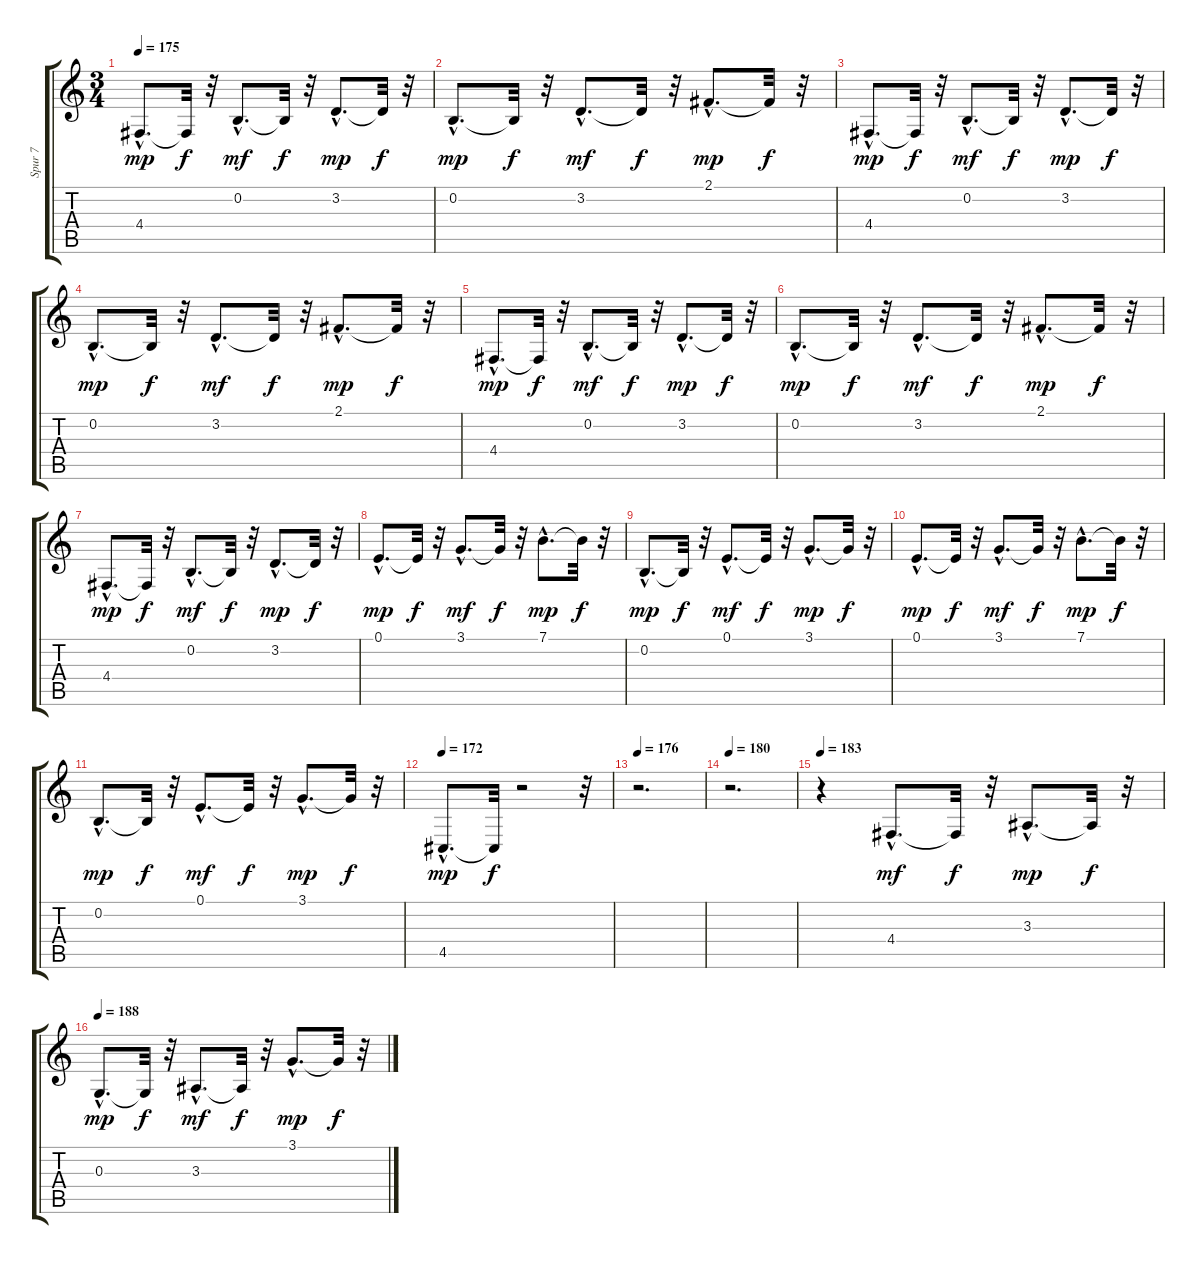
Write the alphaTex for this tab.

\track ("Spur 7" "Spur 7") {instrument electricpiano1}
\staff {score tabs}
\tuning (E4 B3 G3 D3 A2 E2) {hide}
\ts (3 4)
\tempo 175
\clef g2
\ks c
4.4{hac}.8{d dy mp} 4.4{t}.32{dy f} r.32 0.2{hac}.8{d dy mf} 0.2{t}.32{dy f} r.32 3.2{hac}.8{d dy mp} 3.2{t}.32{dy f} r.32 |
0.2{hac}.8{d dy mp} 0.2{t}.32{dy f} r.32 3.2{hac}.8{d dy mf} 3.2{t}.32{dy f} r.32 2.1{hac}.8{d dy mp} 2.1{t}.32{dy f} r.32 |
4.4{hac}.8{d dy mp} 4.4{t}.32{dy f} r.32 0.2{hac}.8{d dy mf} 0.2{t}.32{dy f} r.32 3.2{hac}.8{d dy mp} 3.2{t}.32{dy f} r.32 |
0.2{hac}.8{d dy mp} 0.2{t}.32{dy f} r.32 3.2{hac}.8{d dy mf} 3.2{t}.32{dy f} r.32 2.1{hac}.8{d dy mp} 2.1{t}.32{dy f} r.32 |
4.4{hac}.8{d dy mp} 4.4{t}.32{dy f} r.32 0.2{hac}.8{d dy mf} 0.2{t}.32{dy f} r.32 3.2{hac}.8{d dy mp} 3.2{t}.32{dy f} r.32 |
0.2{hac}.8{d dy mp} 0.2{t}.32{dy f} r.32 3.2{hac}.8{d dy mf} 3.2{t}.32{dy f} r.32 2.1{hac}.8{d dy mp} 2.1{t}.32{dy f} r.32 |
4.4{hac}.8{d dy mp} 4.4{t}.32{dy f} r.32 0.2{hac}.8{d dy mf} 0.2{t}.32{dy f} r.32 3.2{hac}.8{d dy mp} 3.2{t}.32{dy f} r.32 |
0.1{hac}.8{d dy mp} 0.1{t}.32{dy f} r.32 3.1{hac}.8{d dy mf} 3.1{t}.32{dy f} r.32 7.1{hac}.8{d dy mp} 7.1{t}.32{dy f} r.32 |
0.2{hac}.8{d dy mp} 0.2{t}.32{dy f} r.32 0.1{hac}.8{d dy mf} 0.1{t}.32{dy f} r.32 3.1{hac}.8{d dy mp} 3.1{t}.32{dy f} r.32 |
0.1{hac}.8{d dy mp} 0.1{t}.32{dy f} r.32 3.1{hac}.8{d dy mf} 3.1{t}.32{dy f} r.32 7.1{hac}.8{d dy mp} 7.1{t}.32{dy f} r.32 |
0.2{hac}.8{d dy mp} 0.2{t}.32{dy f} r.32 0.1{hac}.8{d dy mf} 0.1{t}.32{dy f} r.32 3.1{hac}.8{d dy mp} 3.1{t}.32{dy f} r.32 |
\tempo 172
4.5{hac}.8{d dy mp} 4.5{t}.32{dy f} r.2 r.32 |
\tempo 176
r.2{d} |
\tempo 180
r.2{d} |
\tempo 183
r.4 4.4{hac}.8{d dy mf} 4.4{t}.32{dy f} r.32 3.3{hac}.8{d dy mp} 3.3{t}.32{dy f} r.32 |
\tempo 188
0.3{hac}.8{d dy mp} 0.3{t}.32{dy f} r.32 3.3{hac}.8{d dy mf} 3.3{t}.32{dy f} r.32 3.1{hac}.8{d dy mp} 3.1{t}.32{dy f} r.32
